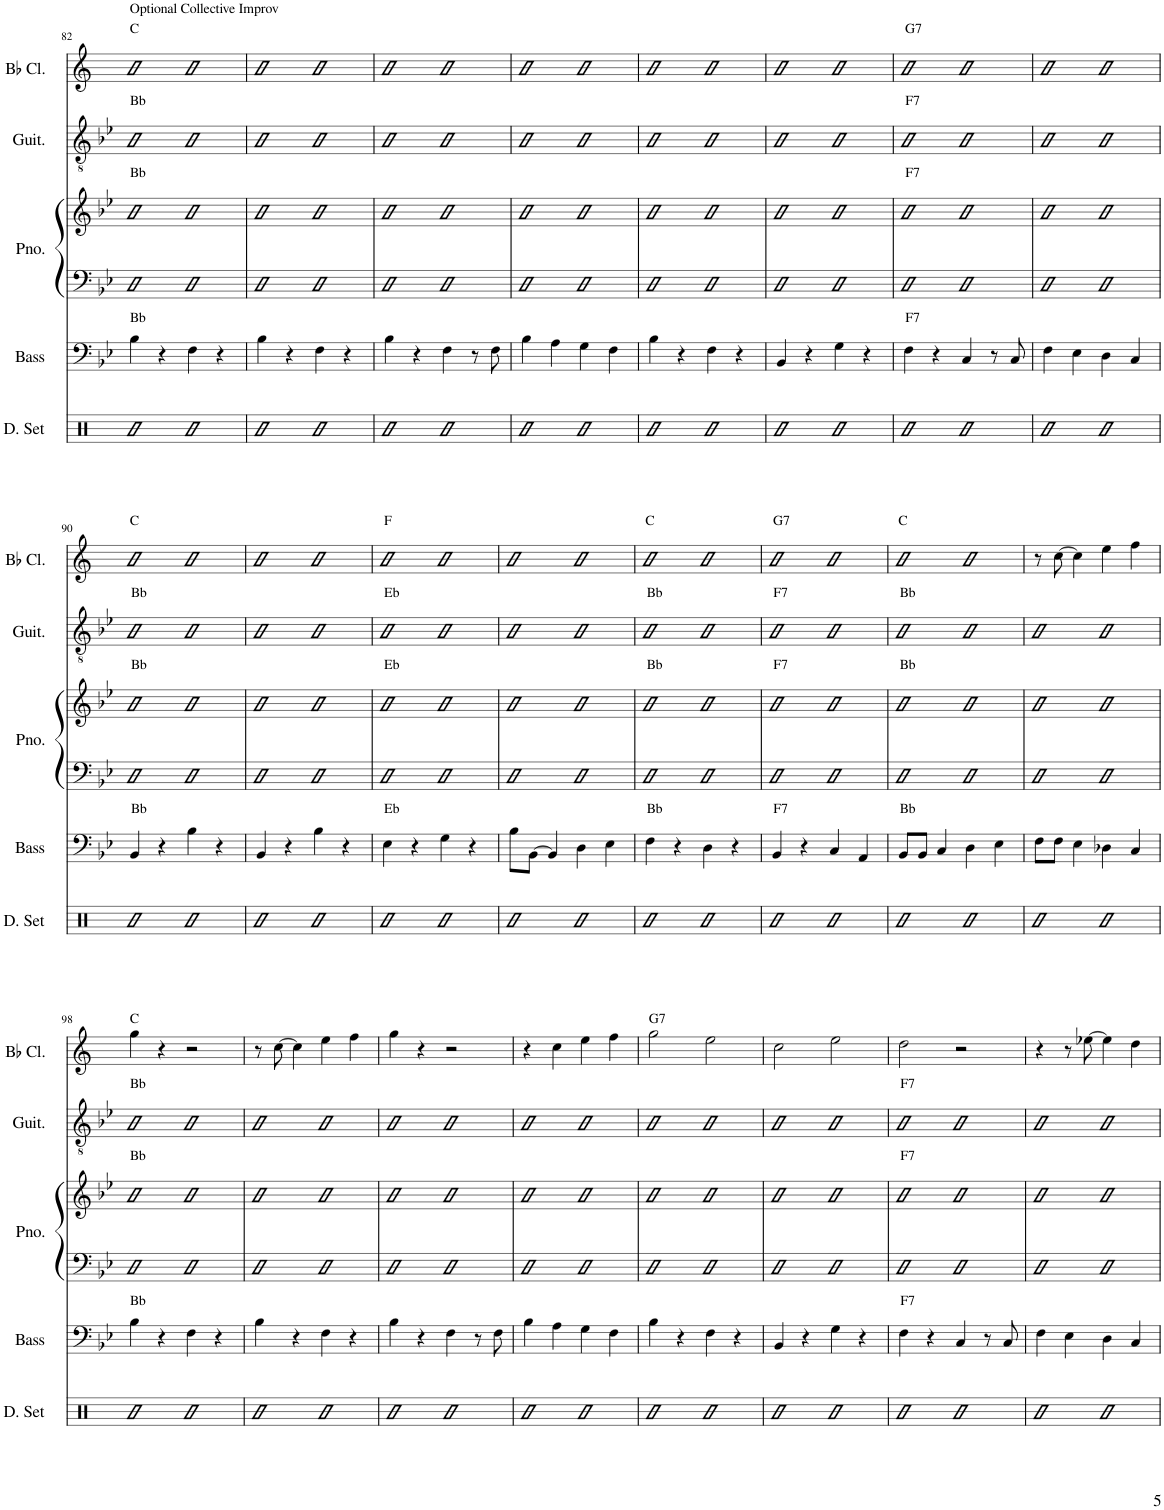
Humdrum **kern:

**kern	**kern	**kern	**kern	**kern	**kern
*part5	*part4	*part3	*part3	*part2	*part1
*staff6	*staff5	*staff4	*staff3	*staff2	*staff1
*I"Drumset	*I"Acoustic Bass	*I"Piano	*	*I"Acoustic Guitar	*I"Bb Clarinet
*I'D. Set	*I'Bass	*I'Pno.	*	*I'Guit.	*I'Bb Cl.
!!LO:PB:g=z
*clefX	*clefF4	*clefF4	*clefG2	*clefGv2	*clefG2
*	*Trd7c12	*	*	*	*Trd1c2
*k[]	*k[b-e-]	*k[b-e-]	*k[b-e-]	*k[b-e-]	*k[]
*M2/2	*M2/2	*M2/2	*M2/2	*M2/2	*M2/2
=82	=82	=82	=82	=82	=82
!	!	!	!	!	!LO:TX:a:t=C
!	!	!	!	!	!LO:TX:a:t=Optional Collective Improv
!	!	!	!	!LO:TX:a:t=Bb	!
!	!	!	!LO:TX:a:t=Bb	!	!
!	!LO:TX:a:t=Bb	!	!	!	!
2R	4B-\	2D	2B-	2B-	2b
.	4r	.	.	.	.
2R	4F\	2D	2B-	2B-	2b
.	4r	.	.	.	.
=83	=83	=83	=83	=83	=83
2R	4B-\	2D	2B-	2B-	2b
.	4r	.	.	.	.
2R	4F\	2D	2B-	2B-	2b
.	4r	.	.	.	.
=84	=84	=84	=84	=84	=84
2R	4B-\	2D	2B-	2B-	2b
.	4r	.	.	.	.
2R	4F\	2D	2B-	2B-	2b
.	8r	.	.	.	.
.	8F\	.	.	.	.
=85	=85	=85	=85	=85	=85
2R	4B-\	2D	2B-	2B-	2b
.	4A\	.	.	.	.
2R	4G\	2D	2B-	2B-	2b
.	4F\	.	.	.	.
=86	=86	=86	=86	=86	=86
2R	4B-\	2D	2B-	2B-	2b
.	4r	.	.	.	.
2R	4F\	2D	2B-	2B-	2b
.	4r	.	.	.	.
=87	=87	=87	=87	=87	=87
2R	4BB-/	2D	2B-	2B-	2b
.	4r	.	.	.	.
2R	4G\	2D	2B-	2B-	2b
.	4r	.	.	.	.
=88	=88	=88	=88	=88	=88
!	!	!	!	!	!LO:TX:a:t=G7
!	!	!	!	!LO:TX:a:t=F7	!
!	!	!	!LO:TX:a:t=F7	!	!
!	!LO:TX:a:t=F7	!	!	!	!
2R	4F\	2D	2B-	2B-	2b
.	4r	.	.	.	.
2R	4C/	2D	2B-	2B-	2b
.	8r	.	.	.	.
.	8C/	.	.	.	.
=89	=89	=89	=89	=89	=89
2R	4F\	2D	2B-	2B-	2b
.	4E-\	.	.	.	.
2R	4D\	2D	2B-	2B-	2b
.	4C/	.	.	.	.
!!LO:LB:g=z
=90	=90	=90	=90	=90	=90
!	!	!	!	!	!LO:TX:a:t=C
!	!	!	!	!LO:TX:a:t=Bb	!
!	!	!	!LO:TX:a:t=Bb	!	!
!	!LO:TX:a:t=Bb	!	!	!	!
2R	4BB-/	2D	2B-	2B-	2b
.	4r	.	.	.	.
2R	4B-\	2D	2B-	2B-	2b
.	4r	.	.	.	.
=91	=91	=91	=91	=91	=91
2R	4BB-/	2D	2B-	2B-	2b
.	4r	.	.	.	.
2R	4B-\	2D	2B-	2B-	2b
.	4r	.	.	.	.
=92	=92	=92	=92	=92	=92
!	!	!	!	!	!LO:TX:a:t=F
!	!	!	!	!LO:TX:a:t=Eb	!
!	!	!	!LO:TX:a:t=Eb	!	!
!	!LO:TX:a:t=Eb	!	!	!	!
2R	4E-\	2D	2B-	2B-	2b
.	4r	.	.	.	.
2R	4G\	2D	2B-	2B-	2b
.	4r	.	.	.	.
=93	=93	=93	=93	=93	=93
2R	8B-\L	2D	2B-	2B-	2b
.	[8BB-\J	.	.	.	.
.	4BB-/]	.	.	.	.
2R	4D\	2D	2B-	2B-	2b
.	4E-\	.	.	.	.
=94	=94	=94	=94	=94	=94
!	!	!	!	!	!LO:TX:a:t=C
!	!	!	!	!LO:TX:a:t=Bb	!
!	!	!	!LO:TX:a:t=Bb	!	!
!	!LO:TX:a:t=Bb	!	!	!	!
2R	4F\	2D	2B-	2B-	2b
.	4r	.	.	.	.
2R	4D\	2D	2B-	2B-	2b
.	4r	.	.	.	.
=95	=95	=95	=95	=95	=95
!	!	!	!	!	!LO:TX:a:t=G7
!	!	!	!	!LO:TX:a:t=F7	!
!	!	!	!LO:TX:a:t=F7	!	!
!	!LO:TX:a:t=F7	!	!	!	!
2R	4BB-/	2D	2B-	2B-	2b
.	4r	.	.	.	.
2R	4C/	2D	2B-	2B-	2b
.	4AA/	.	.	.	.
=96	=96	=96	=96	=96	=96
!	!	!	!	!	!LO:TX:a:t=C
!	!	!	!	!LO:TX:a:t=Bb	!
!	!	!	!LO:TX:a:t=Bb	!	!
!	!LO:TX:a:t=Bb	!	!	!	!
2R	8BB-/L	2D	2B-	2B-	2b
.	8BB-/J	.	.	.	.
.	4C/	.	.	.	.
2R	4D\	2D	2B-	2B-	2b
.	4E-\	.	.	.	.
=97	=97	=97	=97	=97	=97
2R	8F\L	2D	2B-	2B-	8r
.	8F\J	.	.	.	[8cc\
.	4E-\	.	.	.	4cc\]
2R	4D-X\	2D	2B-	2B-	4ee\
.	4C/	.	.	.	4ff\
!!LO:LB:g=z
=98	=98	=98	=98	=98	=98
!	!	!	!	!	!LO:TX:a:t=C
!	!	!	!	!LO:TX:a:t=Bb	!
!	!	!	!LO:TX:a:t=Bb	!	!
!	!LO:TX:a:t=Bb	!	!	!	!
2R	4B-\	2D	2B-	2B-	4gg\
.	4r	.	.	.	4r
2R	4F\	2D	2B-	2B-	2r
.	4r	.	.	.	.
=99	=99	=99	=99	=99	=99
2R	4B-\	2D	2B-	2B-	8r
.	.	.	.	.	[8cc\
.	4r	.	.	.	4cc\]
2R	4F\	2D	2B-	2B-	4ee\
.	4r	.	.	.	4ff\
=100	=100	=100	=100	=100	=100
2R	4B-\	2D	2B-	2B-	4gg\
.	4r	.	.	.	4r
2R	4F\	2D	2B-	2B-	2r
.	8r	.	.	.	.
.	8F\	.	.	.	.
=101	=101	=101	=101	=101	=101
2R	4B-\	2D	2B-	2B-	4r
.	4A\	.	.	.	4cc\
2R	4G\	2D	2B-	2B-	4ee\
.	4F\	.	.	.	4ff\
=102	=102	=102	=102	=102	=102
!	!	!	!	!	!LO:TX:a:t=G7
2R	4B-\	2D	2B-	2B-	2gg\
.	4r	.	.	.	.
2R	4F\	2D	2B-	2B-	2ee\
.	4r	.	.	.	.
=103	=103	=103	=103	=103	=103
2R	4BB-/	2D	2B-	2B-	2cc\
.	4r	.	.	.	.
2R	4G\	2D	2B-	2B-	2ee\
.	4r	.	.	.	.
=104	=104	=104	=104	=104	=104
!	!	!	!	!LO:TX:a:t=F7	!
!	!	!	!LO:TX:a:t=F7	!	!
!	!LO:TX:a:t=F7	!	!	!	!
2R	4F\	2D	2B-	2B-	2dd\
.	4r	.	.	.	.
2R	4C/	2D	2B-	2B-	2r
.	8r	.	.	.	.
.	8C/	.	.	.	.
=105	=105	=105	=105	=105	=105
2R	4F\	2D	2B-	2B-	4r
.	4E-\	.	.	.	8r
.	.	.	.	.	[8ee-X\
2R	4D\	2D	2B-	2B-	4ee-\]
.	4C/	.	.	.	4dd\
=	=	=	=	=	=
*-	*-	*-	*-	*-	*-
